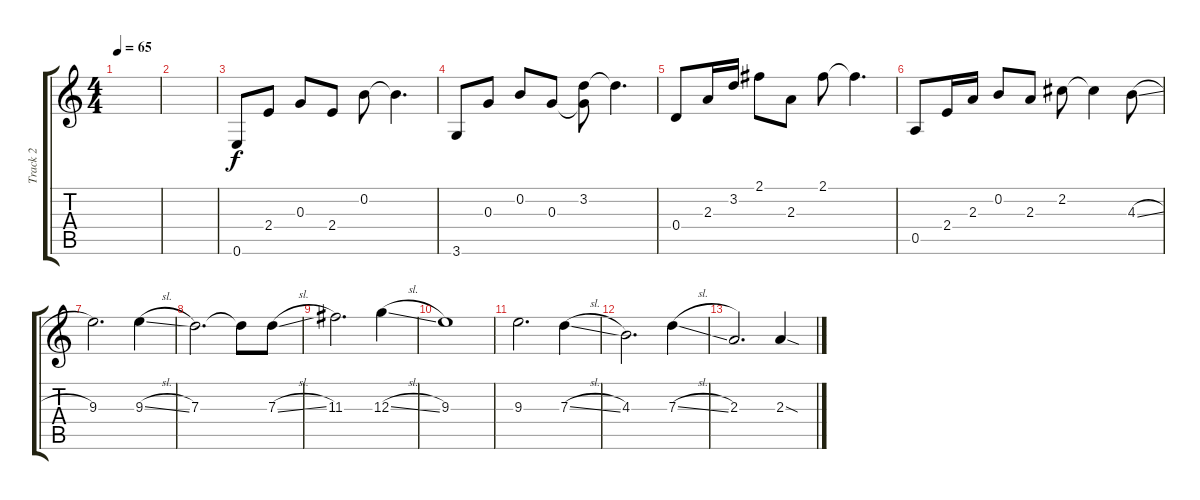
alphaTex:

\track ("Track 2" "Track 2") {instrument distortionguitar}
\staff {score tabs}
\tuning (E4 B3 G3 D3 A2 E2) {hide}
\ts (4 4)
\tempo 65
\clef g2
\ks c
|
|
0.6.8{instrument electricguitarjazz} 2.4.8 0.3.8 2.4.8 0.2.8 0.2{t}.4{d} |
3.6.8 0.3.8 0.2.8 0.3.8 (3.2 0.3{t}).8 3.2{t}.4{d} |
0.4.8 2.3.16 3.2.16 2.1.8 2.3.8 2.1.8 2.1{t}.4{d} |
0.5.8 2.4.16 2.3.16 0.2.8 2.3.8 2.2.8 2.2{t}.4 4.3{sl}.8{instrument distortionguitar} |
9.3.2{d} 9.3{sl}.4 |
7.3.2{d} 7.3{t}.8 7.3{sl}.8 |
11.3.2{d} 12.3{sl}.4 |
9.3.1 |
9.3.2{d} 7.3{sl}.4 |
4.3.2{d} 7.3{sl}.4 |
2.3.2{d} 2.3{sod}.4
